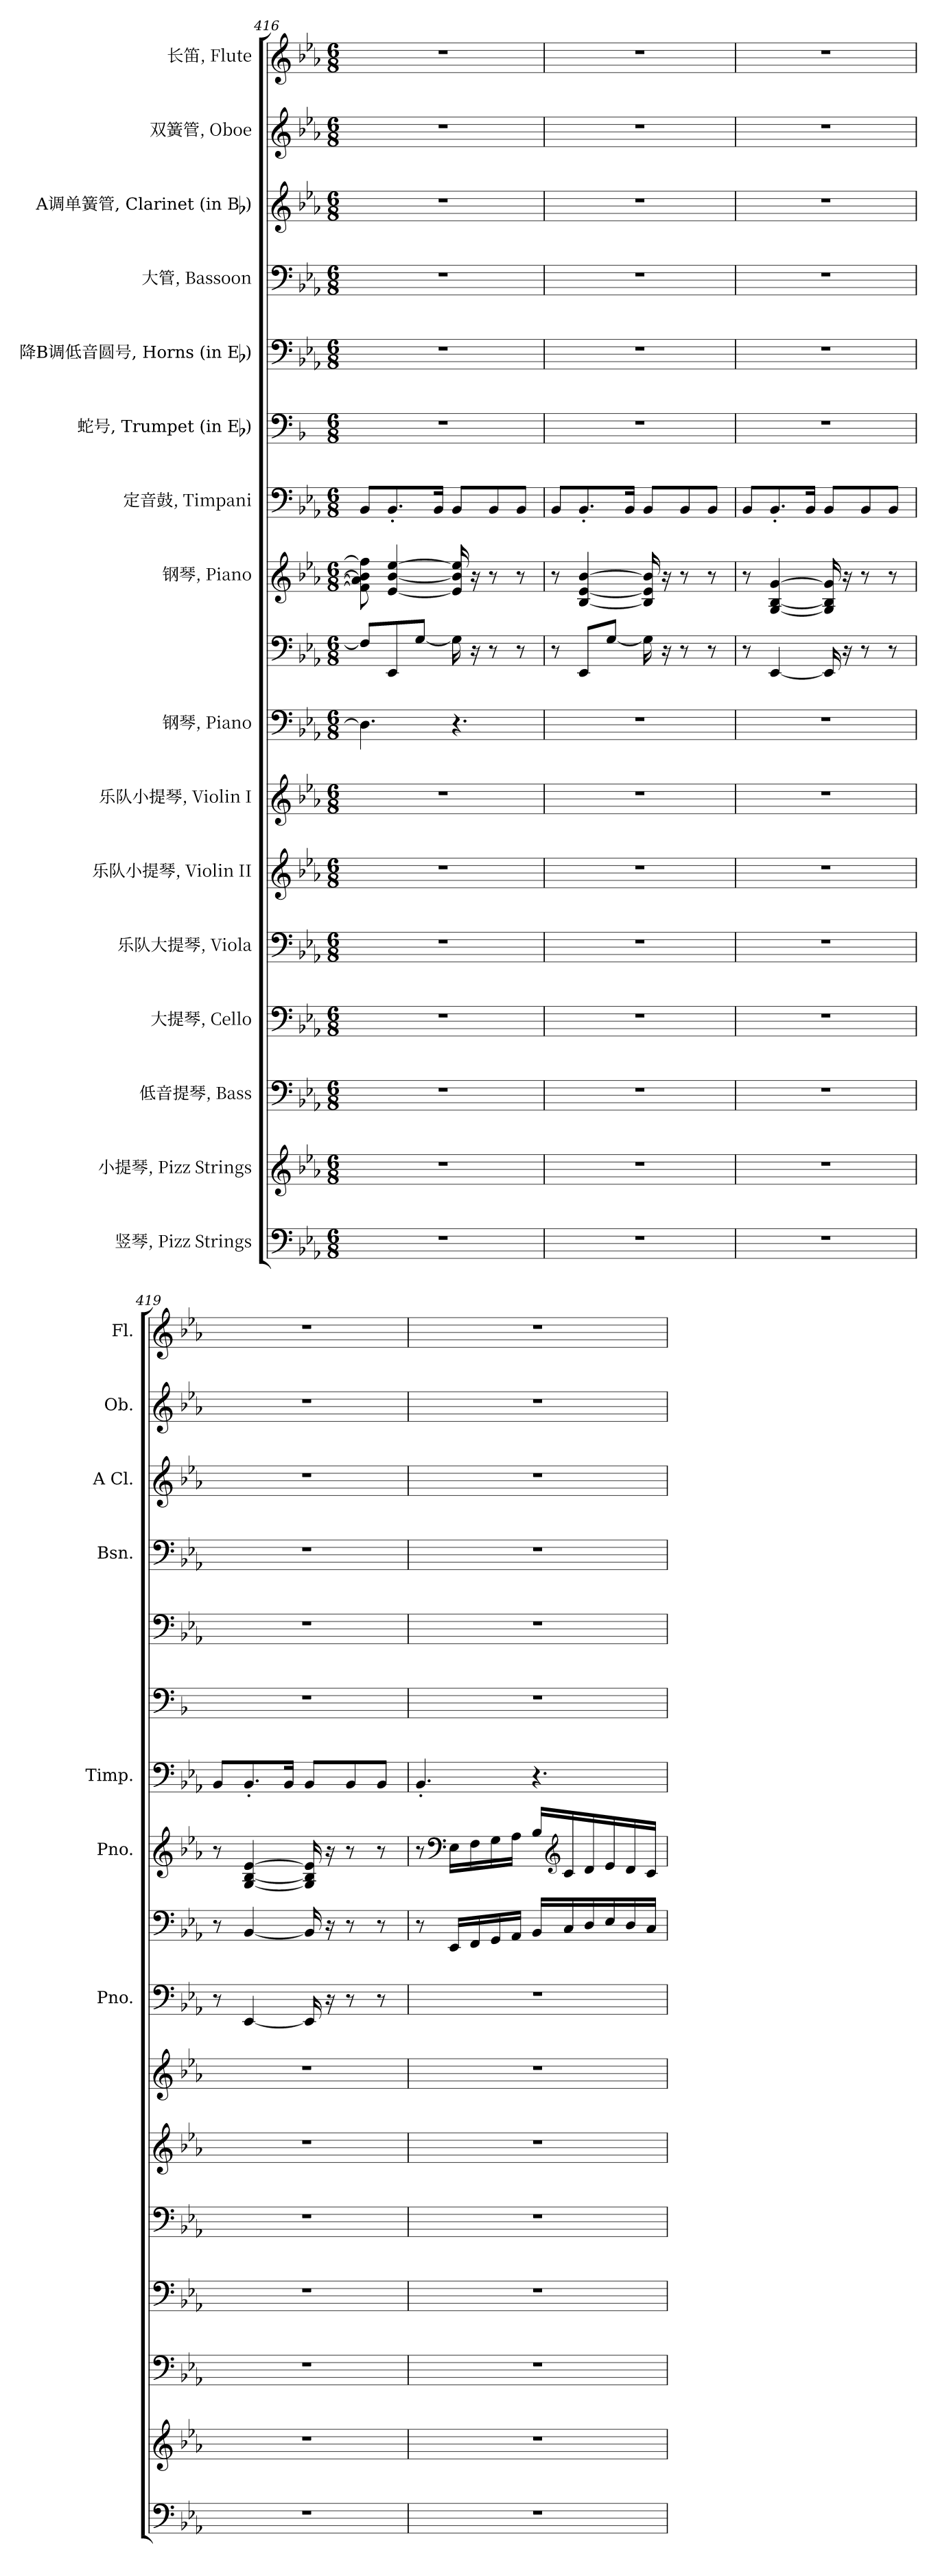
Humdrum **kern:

**kern	**kern	**kern	**kern	**kern	**kern	**kern	**kern	**kern	**kern	**kern	**kern	**kern	**kern	**kern	**kern	**kern
*part16	*part15	*part14	*part13	*part12	*part11	*part10	*part9	*part9	*part8	*part7	*part6	*part5	*part4	*part3	*part2	*part1
*staff17	*staff16	*staff15	*staff14	*staff13	*staff12	*staff11	*staff10	*staff9	*staff8	*staff7	*staff6	*staff5	*staff4	*staff3	*staff2	*staff1
*I"竖琴, Pizz Strings	*I"小提琴, Pizz Strings	*I"低音提琴, Bass	*I"大提琴, Cello	*I"乐队大提琴, Viola	*I"乐队小提琴, Violin II	*I"乐队小提琴, Violin I	*I"钢琴, Piano	*	*I"钢琴, Piano	*I"定音鼓, Timpani	*I"蛇号, Trumpet (in Eb)	*I"降B调低音圆号, Horns (in Eb)	*I"大管, Bassoon	*I"A调单簧管, Clarinet (in Bb)	*I"双簧管, Oboe	*I"长笛, Flute
*	*	*	*	*	*	*	*I'Pno.	*	*I'Pno.	*I'Timp.	*	*	*I'Bsn.	*I'A Cl.	*I'Ob.	*I'Fl.
*clefF4	*clefG2	*clefF4	*clefF4	*clefF4	*clefG2	*clefG2	*clefF4	*clefF4	*clefG2	*clefF4	*clefF4	*clefF4	*clefF4	*clefG2	*clefG2	*clefG2
*	*	*ITrd7c12	*	*	*	*	*	*	*	*	*ITrd1c2	*ITrd1c2	*	*ITrd2c3	*	*
*k[b-e-a-]	*k[b-e-a-]	*k[b-e-a-]	*k[b-e-a-]	*k[b-e-a-]	*k[b-e-a-]	*k[b-e-a-]	*k[b-e-a-]	*k[b-e-a-]	*k[b-e-a-]	*k[b-e-a-]	*k[b-e-a-]	*k[b-e-a-d-g-]	*k[b-e-a-]	*k[]	*k[b-e-a-]	*k[b-e-a-]
*M6/8	*M6/8	*M6/8	*M6/8	*M6/8	*M6/8	*M6/8	*M6/8	*M6/8	*M6/8	*M6/8	*M6/8	*M6/8	*M6/8	*M6/8	*M6/8	*M6/8
=416	=416	=416	=416	=416	=416	=416	=416	=416	=416	=416	=416	=416	=416	=416	=416	=416
2.r	2.r	2.r	2.r	2.r	2.r	2.r	4.D\]	8F/L]	8f\] 8a-\] 8b-\] 8ff\]	8BB-/L	2.r	2.r	2.r	2.r	2.r	2.r
.	.	.	.	.	.	.	.	8EE-/	[4e-/ [4b-/ [4ee-/	8.BB-'/	.	.	.	.	.	.
.	.	.	.	.	.	.	.	[8G/J	.	.	.	.	.	.	.	.
.	.	.	.	.	.	.	.	.	.	16BB-/Jk	.	.	.	.	.	.
.	.	.	.	.	.	.	4.r	16G\]	16e-/] 16b-/] 16ee-/]	8BB-/L	.	.	.	.	.	.
.	.	.	.	.	.	.	.	16r	16r	.	.	.	.	.	.	.
.	.	.	.	.	.	.	.	8r	8r	8BB-/	.	.	.	.	.	.
.	.	.	.	.	.	.	.	8r	8r	8BB-/J	.	.	.	.	.	.
=417	=417	=417	=417	=417	=417	=417	=417	=417	=417	=417	=417	=417	=417	=417	=417	=417
2.r	2.r	2.r	2.r	2.r	2.r	2.r	2.r	8r	8r	8BB-/L	2.r	2.r	2.r	2.r	2.r	2.r
.	.	.	.	.	.	.	.	8EE-/L	[4B-/ [4e-/ [4b-/	8.BB-'/	.	.	.	.	.	.
.	.	.	.	.	.	.	.	[8G/J	.	.	.	.	.	.	.	.
.	.	.	.	.	.	.	.	.	.	16BB-/Jk	.	.	.	.	.	.
.	.	.	.	.	.	.	.	16G\]	16B-/] 16e-/] 16b-/]	8BB-/L	.	.	.	.	.	.
.	.	.	.	.	.	.	.	16r	16r	.	.	.	.	.	.	.
.	.	.	.	.	.	.	.	8r	8r	8BB-/	.	.	.	.	.	.
.	.	.	.	.	.	.	.	8r	8r	8BB-/J	.	.	.	.	.	.
!!LO:PB:g=z
=418	=418	=418	=418	=418	=418	=418	=418	=418	=418	=418	=418	=418	=418	=418	=418	=418
2.r	2.r	2.r	2.r	2.r	2.r	2.r	2.r	8r	8r	8BB-/L	2.r	2.r	2.r	2.r	2.r	2.r
.	.	.	.	.	.	.	.	[4EE-/	[4G/ [4B-/ [4g/	8.BB-'/	.	.	.	.	.	.
.	.	.	.	.	.	.	.	.	.	16BB-/Jk	.	.	.	.	.	.
.	.	.	.	.	.	.	.	16EE-/]	16G/] 16B-/] 16g/]	8BB-/L	.	.	.	.	.	.
.	.	.	.	.	.	.	.	16r	16r	.	.	.	.	.	.	.
.	.	.	.	.	.	.	.	8r	8r	8BB-/	.	.	.	.	.	.
.	.	.	.	.	.	.	.	8r	8r	8BB-/J	.	.	.	.	.	.
=419	=419	=419	=419	=419	=419	=419	=419	=419	=419	=419	=419	=419	=419	=419	=419	=419
*	*	*	*	*	*	*	*	*	*	*	*	*	*	*	*	*MM61
2.r	2.r	2.r	2.r	2.r	2.r	2.r	8r	8r	8r	8BB-/L	2.r	2.r	2.r	2.r	2.r	2.r
.	.	.	.	.	.	.	[4EE-/	[4BB-/	[4G/ [4B-/ [4e-/	8.BB-'/	.	.	.	.	.	.
.	.	.	.	.	.	.	.	.	.	16BB-/Jk	.	.	.	.	.	.
.	.	.	.	.	.	.	16EE-/]	16BB-/]	16G/] 16B-/] 16e-/]	8BB-/L	.	.	.	.	.	.
.	.	.	.	.	.	.	16r	16r	16r	.	.	.	.	.	.	.
.	.	.	.	.	.	.	8r	8r	8r	8BB-/	.	.	.	.	.	.
.	.	.	.	.	.	.	8r	8r	8r	8BB-/J	.	.	.	.	.	.
=420	=420	=420	=420	=420	=420	=420	=420	=420	=420	=420	=420	=420	=420	=420	=420	=420
2.r	2.r	2.r	2.r	2.r	2.r	2.r	2.r	8r	8r	4.BB-'/	2.r	2.r	2.r	2.r	2.r	2.r
*	*	*	*	*	*	*	*	*	*clefF4	*	*	*	*	*	*	*
.	.	.	.	.	.	.	.	16EE-/LL	16E-\LL	.	.	.	.	.	.	.
.	.	.	.	.	.	.	.	16FF/	16F\	.	.	.	.	.	.	.
.	.	.	.	.	.	.	.	16GG/	16G\	.	.	.	.	.	.	.
.	.	.	.	.	.	.	.	16AA-/JJ	16A-\JJ	.	.	.	.	.	.	.
.	.	.	.	.	.	.	.	16BB-/LL	16B-/LL	4.r	.	.	.	.	.	.
*	*	*	*	*	*	*	*	*	*clefG2	*	*	*	*	*	*	*
.	.	.	.	.	.	.	.	16C/	16c/	.	.	.	.	.	.	.
.	.	.	.	.	.	.	.	16D/	16d/	.	.	.	.	.	.	.
.	.	.	.	.	.	.	.	16E-/	16e-/	.	.	.	.	.	.	.
.	.	.	.	.	.	.	.	16D/	16d/	.	.	.	.	.	.	.
.	.	.	.	.	.	.	.	16C/JJ	16c/JJ	.	.	.	.	.	.	.
=	=	=	=	=	=	=	=	=	=	=	=	=	=	=	=	=
*-	*-	*-	*-	*-	*-	*-	*-	*-	*-	*-	*-	*-	*-	*-	*-	*-
